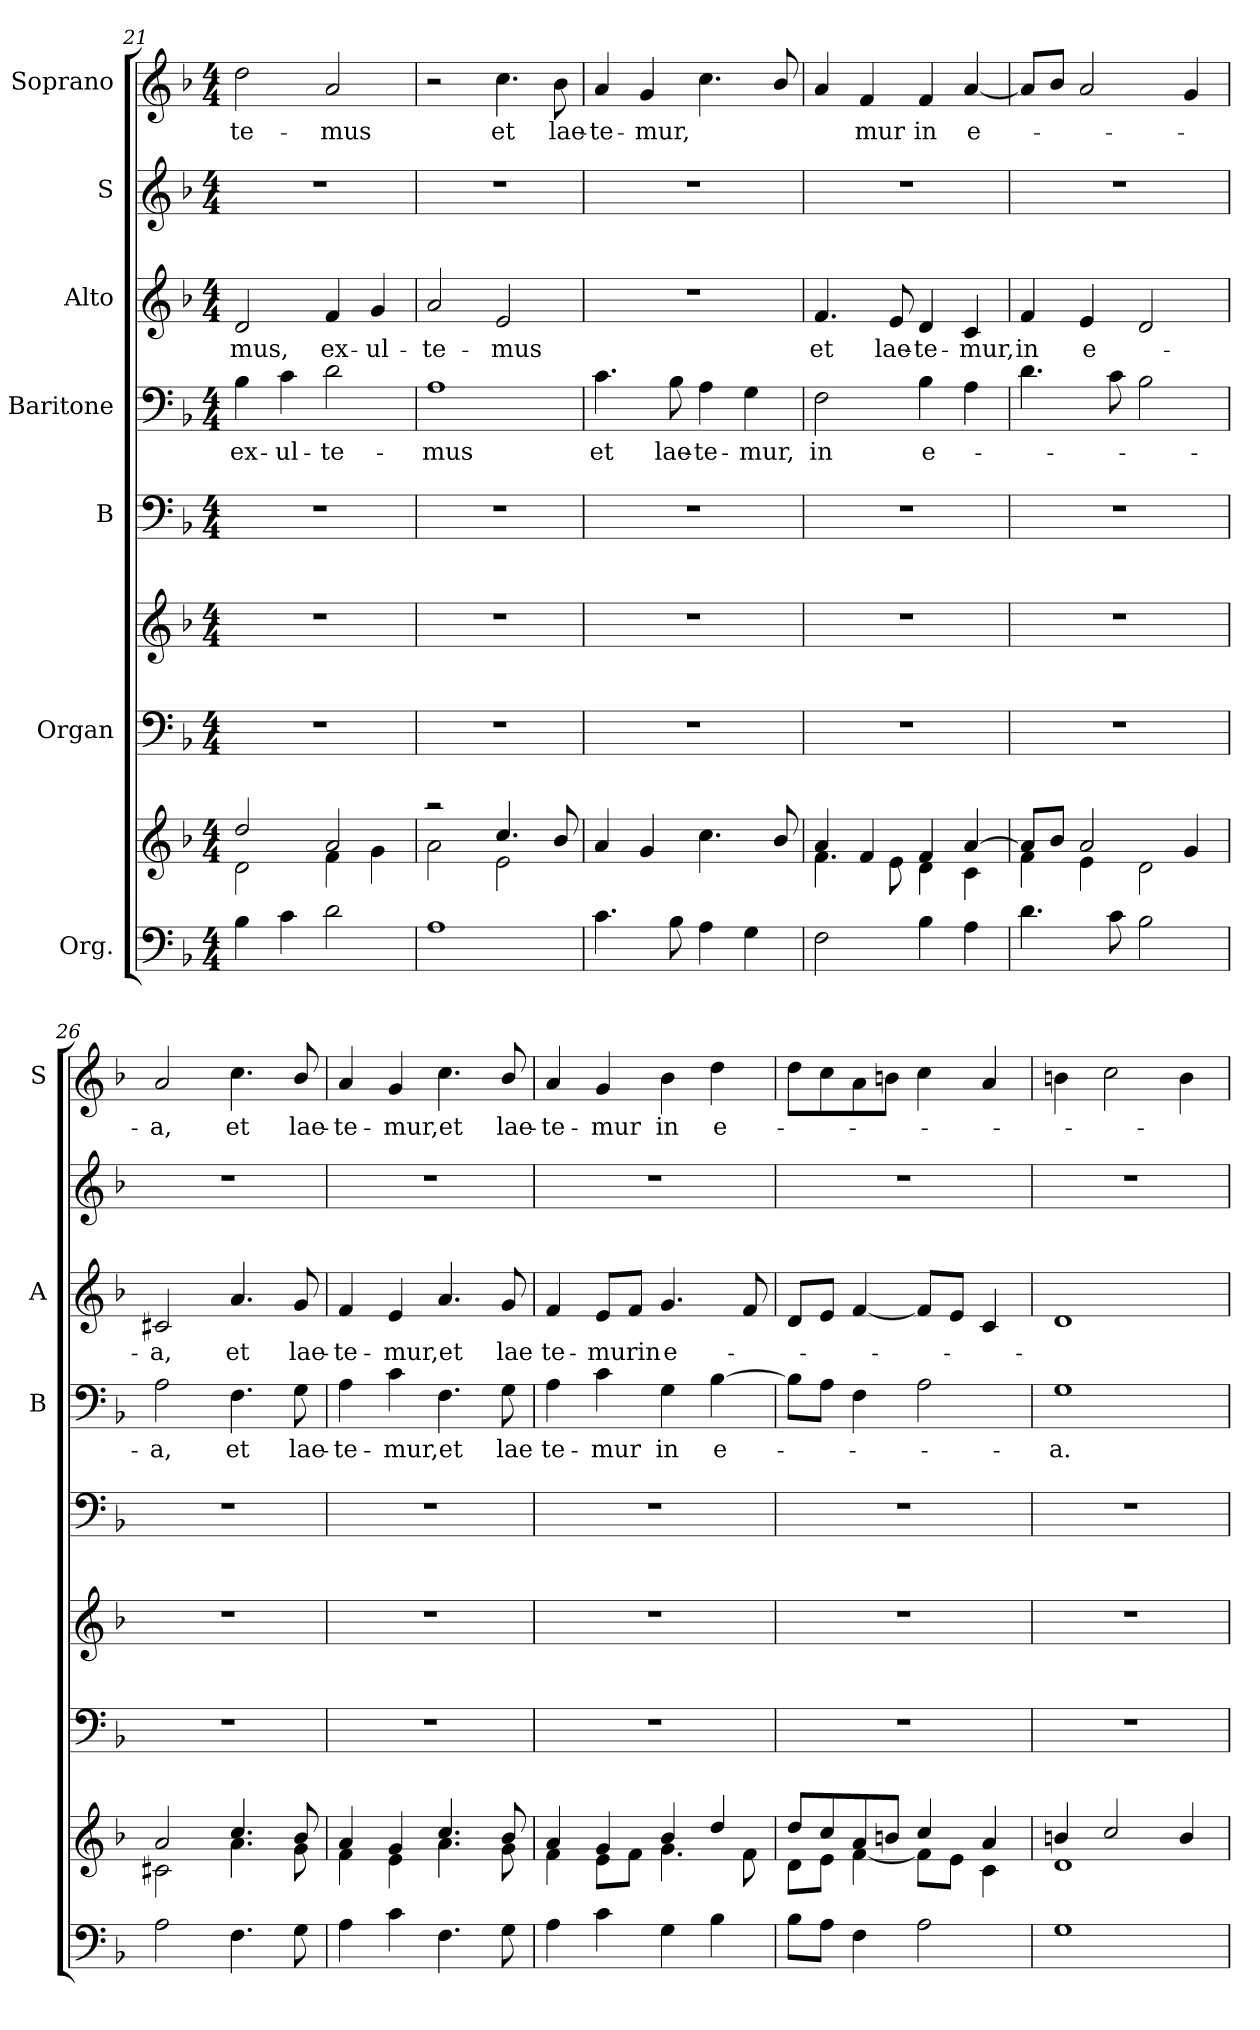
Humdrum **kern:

**kern	**kern	**kern	**kern	**kern	**kern	**text	**kern	**text	**kern	**kern	**text
*part7	*part7	*part6	*part6	*part5	*part4	*part4	*part3	*part3	*part2	*part1	*part1
*staff9	*staff8	*staff7	*staff6	*staff5	*staff4	*staff4	*staff3	*staff3	*staff2	*staff1	*staff1
*I"Org.	*	*I"Organ	*	*I"B	*I"Baritone	*	*I"Alto	*	*I"S	*I"Soprano	*
*	*	*	*	*	*I'B	*	*I'A	*	*	*I'S	*
*clefF4	*clefG2	*clefF4	*clefG2	*clefF4	*clefF4	*	*clefG2	*	*clefG2	*clefG2	*
*k[b-]	*k[b-]	*k[b-]	*k[b-]	*k[b-]	*k[b-]	*	*k[b-]	*	*k[b-]	*k[b-]	*
*F:	*F:	*F:	*F:	*F:	*F:	*	*F:	*	*F:	*F:	*
*M4/4	*M4/4	*M4/4	*M4/4	*M4/4	*M4/4	*	*M4/4	*	*M4/4	*M4/4	*
=21	=21	=21	=21	=21	=21	=21	=21	=21	=21	=21	=21
*	*^	*	*	*	*	*	*	*	*	*	*
!	!	!	!	!	!	!	!LO:LY:b	!	!LO:LY:b	!	!	!LO:LY:b
4B-\	2dd/	2d\	1r	1r	1r	4B-\	ex-	2d/	-mus,	1r	2dd\	-te-
!	!	!	!	!	!	!	!LO:LY:b	!	!	!	!	!
4c\	.	.	.	.	.	4c\	-ul-	.	.	.	.	.
!	!	!	!	!	!	!	!LO:LY:b	!	!LO:LY:b	!	!	!LO:LY:b
2d\	2a/	4f\	.	.	.	2d\	-te-	4f/	ex-	.	2a/	-mus
!	!	!	!	!	!	!	!	!	!LO:LY:b	!	!	!
.	.	4g\	.	.	.	.	.	4g/	-ul-	.	.	.
!!LO:PB:g=z
=22	=22	=22	=22	=22	=22	=22	=22	=22	=22	=22	=22	=22
!	!	!	!	!	!	!	!LO:LY:b	!	!LO:LY:b	!	!	!
1A	2raa	2a\	1r	1r	1r	1A	-mus	2a/	-te-	1r	2r	.
!	!	!	!	!	!	!	!	!	!LO:LY:b	!	!	!LO:LY:b
.	4.cc/	2e\	.	.	.	.	.	2e/	-mus	.	4.cc\	et
!	!	!	!	!	!	!	!	!	!	!	!	!LO:LY:b
.	8b-/	.	.	.	.	.	.	.	.	.	8b-\	lae-
*	*v	*v	*	*	*	*	*	*	*	*	*	*
=23	=23	=23	=23	=23	=23	=23	=23	=23	=23	=23	=23
!	!	!	!	!	!	!LO:LY:b	!	!	!	!	!LO:LY:b
4.c\	4a/	1r	1r	1r	4.c\	et	1r	.	1r	4a/	-te-
!	!	!	!	!	!	!	!	!	!	!	!LO:LY:b
.	4g/	.	.	.	.	.	.	.	.	4g/	-mur,
!	!	!	!	!	!	!LO:LY:b	!	!	!	!	!
8B-\	.	.	.	.	8B-\	lae-	.	.	.	.	.
!	!	!	!	!	!	!LO:LY:b	!	!	!	!	!
4A\	4.cc\	.	.	.	4A\	-te-	.	.	.	4.cc\	.
!	!	!	!	!	!	!LO:LY:b	!	!	!	!	!
4G\	.	.	.	.	4G\	-mur,	.	.	.	.	.
.	8b-/	.	.	.	.	.	.	.	.	8b-/	.
=24	=24	=24	=24	=24	=24	=24	=24	=24	=24	=24	=24
*	*^	*	*	*	*	*	*	*	*	*	*
!	!	!	!	!	!	!	!LO:LY:b	!	!LO:LY:b	!	!	!
2F\	4a/	4.f\	1r	1r	1r	2F\	in	4.f/	et	1r	4a/	.
!	!	!	!	!	!	!	!	!	!	!	!	!LO:LY:b
.	4f/	.	.	.	.	.	.	.	.	.	4f/	mur
!	!	!	!	!	!	!	!	!	!LO:LY:b	!	!	!
.	.	8e\	.	.	.	.	.	8e/	lae-	.	.	.
!	!	!	!	!	!	!	!LO:LY:b	!	!LO:LY:b	!	!	!LO:LY:b
4B-\	4f/	4d\	.	.	.	4B-\	e-	4d/	-te-	.	4f/	in
!	!	!	!	!	!	!	!	!	!LO:LY:b	!	!	!LO:LY:b
4A\	[>4a/	4c\	.	.	.	4A\	.	4c/	-mur,	.	[<4a/	e-
=25	=25	=25	=25	=25	=25	=25	=25	=25	=25	=25	=25	=25
!	!	!	!	!	!	!	!	!	!LO:LY:b	!	!	!
4.d\	8a/L]	4f\	1r	1r	1r	4.d\	.	4f/	in	1r	8a/L]	.
.	8b-/J	.	.	.	.	.	.	.	.	.	8b-/J	.
!	!	!	!	!	!	!	!	!	!LO:LY:b	!	!	!
.	2a/	4e\	.	.	.	.	.	4e/	e-	.	2a/	.
8c\	.	.	.	.	.	8c\	.	.	.	.	.	.
2B-\	.	2d\	.	.	.	2B-\	.	2d/	.	.	.	.
.	4g/	.	.	.	.	.	.	.	.	.	4g/	.
=26	=26	=26	=26	=26	=26	=26	=26	=26	=26	=26	=26	=26
!	!	!	!	!	!	!	!LO:LY:b	!	!LO:LY:b	!	!	!LO:LY:b
2A\	2a/	2c#X\	1r	1r	1r	2A\	-a,	2c#X/	-a,	1r	2a/	-a,
!	!	!	!	!	!	!	!LO:LY:b	!	!LO:LY:b	!	!	!LO:LY:b
4.F\	4.cc/	4.a\	.	.	.	4.F\	et	4.a/	et	.	4.cc\	et
!	!	!	!	!	!	!	!LO:LY:b	!	!LO:LY:b	!	!	!LO:LY:b
8G\	8b-/	8g\	.	.	.	8G\	lae-	8g/	lae-	.	8b-/	lae-
=27	=27	=27	=27	=27	=27	=27	=27	=27	=27	=27	=27	=27
!	!	!	!	!	!	!	!LO:LY:b	!	!LO:LY:b	!	!	!LO:LY:b
4A\	4a/	4f\	1r	1r	1r	4A\	-te-	4f/	-te-	1r	4a/	-te-
!	!	!	!	!	!	!	!LO:LY:b	!	!LO:LY:b	!	!	!LO:LY:b
4c\	4g/	4e\	.	.	.	4c\	-mur,et	4e/	-mur,et	.	4g/	-mur,et
4.F\	4.cc/	4.a\	.	.	.	4.F\	.	4.a/	.	.	4.cc\	.
!	!	!	!	!	!	!	!LO:LY:b	!	!LO:LY:b	!	!	!LO:LY:b
8G\	8b-/	8g\	.	.	.	8G\	lae	8g/	lae	.	8b-/	lae-
=28	=28	=28	=28	=28	=28	=28	=28	=28	=28	=28	=28	=28
!	!	!	!	!	!	!	!LO:LY:b	!	!LO:LY:b	!	!	!LO:LY:b
4A\	4a/	4f\	1r	1r	1r	4A\	te-	4f/	te-	1r	4a/	-te-
!	!	!	!	!	!	!	!LO:LY:b	!	!LO:LY:b	!	!	!LO:LY:b
4c\	4g/	8e\L	.	.	.	4c\	-mur	8e/L	-murin	.	4g/	-mur
.	.	8f\J	.	.	.	.	.	8f/J	.	.	.	.
!	!	!	!	!	!	!	!LO:LY:b	!	!LO:LY:b	!	!	!LO:LY:b
4G\	4b-/	4.g\	.	.	.	4G\	in	4.g/	e-	.	4b-\	in
!	!	!	!	!	!	!	!LO:LY:b	!	!	!	!	!LO:LY:b
4B-\	4dd/	.	.	.	.	[<4B-\	e-	.	.	.	4dd\	e-
.	.	8f\	.	.	.	.	.	8f/	.	.	.	.
!!LO:LB:g=z
=29	=29	=29	=29	=29	=29	=29	=29	=29	=29	=29	=29	=29
8B-\L	8dd/L	8d\L	1r	1r	1r	8B-\L]	.	8d/L	.	1r	8dd\L	.
8A\J	8cc/	8e\J	.	.	.	8A\J	.	8e/J	.	.	8cc\	.
4F\	8a/	[<4f\	.	.	.	4F\	.	[<4f/	.	.	8a\	.
.	8bn/J	.	.	.	.	.	.	.	.	.	8bn\J	.
2A\	4cc/	8f\L]	.	.	.	2A\	.	8f/L]	.	.	4cc\	.
.	.	8e\J	.	.	.	.	.	8e/J	.	.	.	.
.	4a/	4c\	.	.	.	.	.	4c/	.	.	4a/	.
=30	=30	=30	=30	=30	=30	=30	=30	=30	=30	=30	=30	=30
!	!	!	!	!	!	!	!LO:LY:b	!	!	!	!	!
1G	4bn/	1d	1r	1r	1r	1G	-a.	1d	.	1r	4bn\	.
.	2cc/	.	.	.	.	.	.	.	.	.	2cc\	.
.	4b/	.	.	.	.	.	.	.	.	.	4b\	.
*	*v	*v	*	*	*	*	*	*	*	*	*	*
=	=	=	=	=	=	=	=	=	=	=	=
*-	*-	*-	*-	*-	*-	*-	*-	*-	*-	*-	*-
